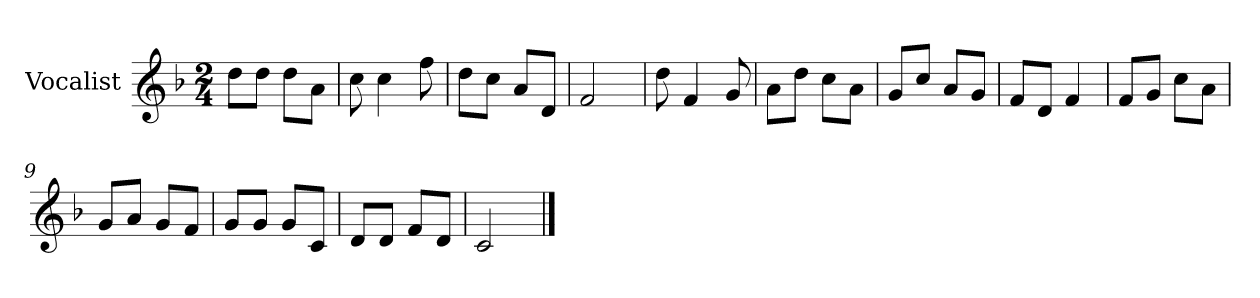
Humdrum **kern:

**kern
*part1
*staff1
*I"Vocalist
*k[b-]
*F:
*M2/4
=
8ddL
8ddJ
8ddL
8aJ
=1
8cc
4cc
8ff
=2
8ddL
8ccJ
8aL
8dJ
=3
2f
=4
8dd
4f
8g
=5
8aL
8ddJ
8ccL
8aJ
=6
8gL
8ccJ
8aL
8gJ
=7
8fL
8dJ
4f
=8
8fL
8gJ
8ccL
8aJ
=9
8gL
8aJ
8gL
8fJ
=10
8gL
8gJ
8gL
8cJ
=11
8dL
8dJ
8fL
8dJ
=12
2c
==
*-
